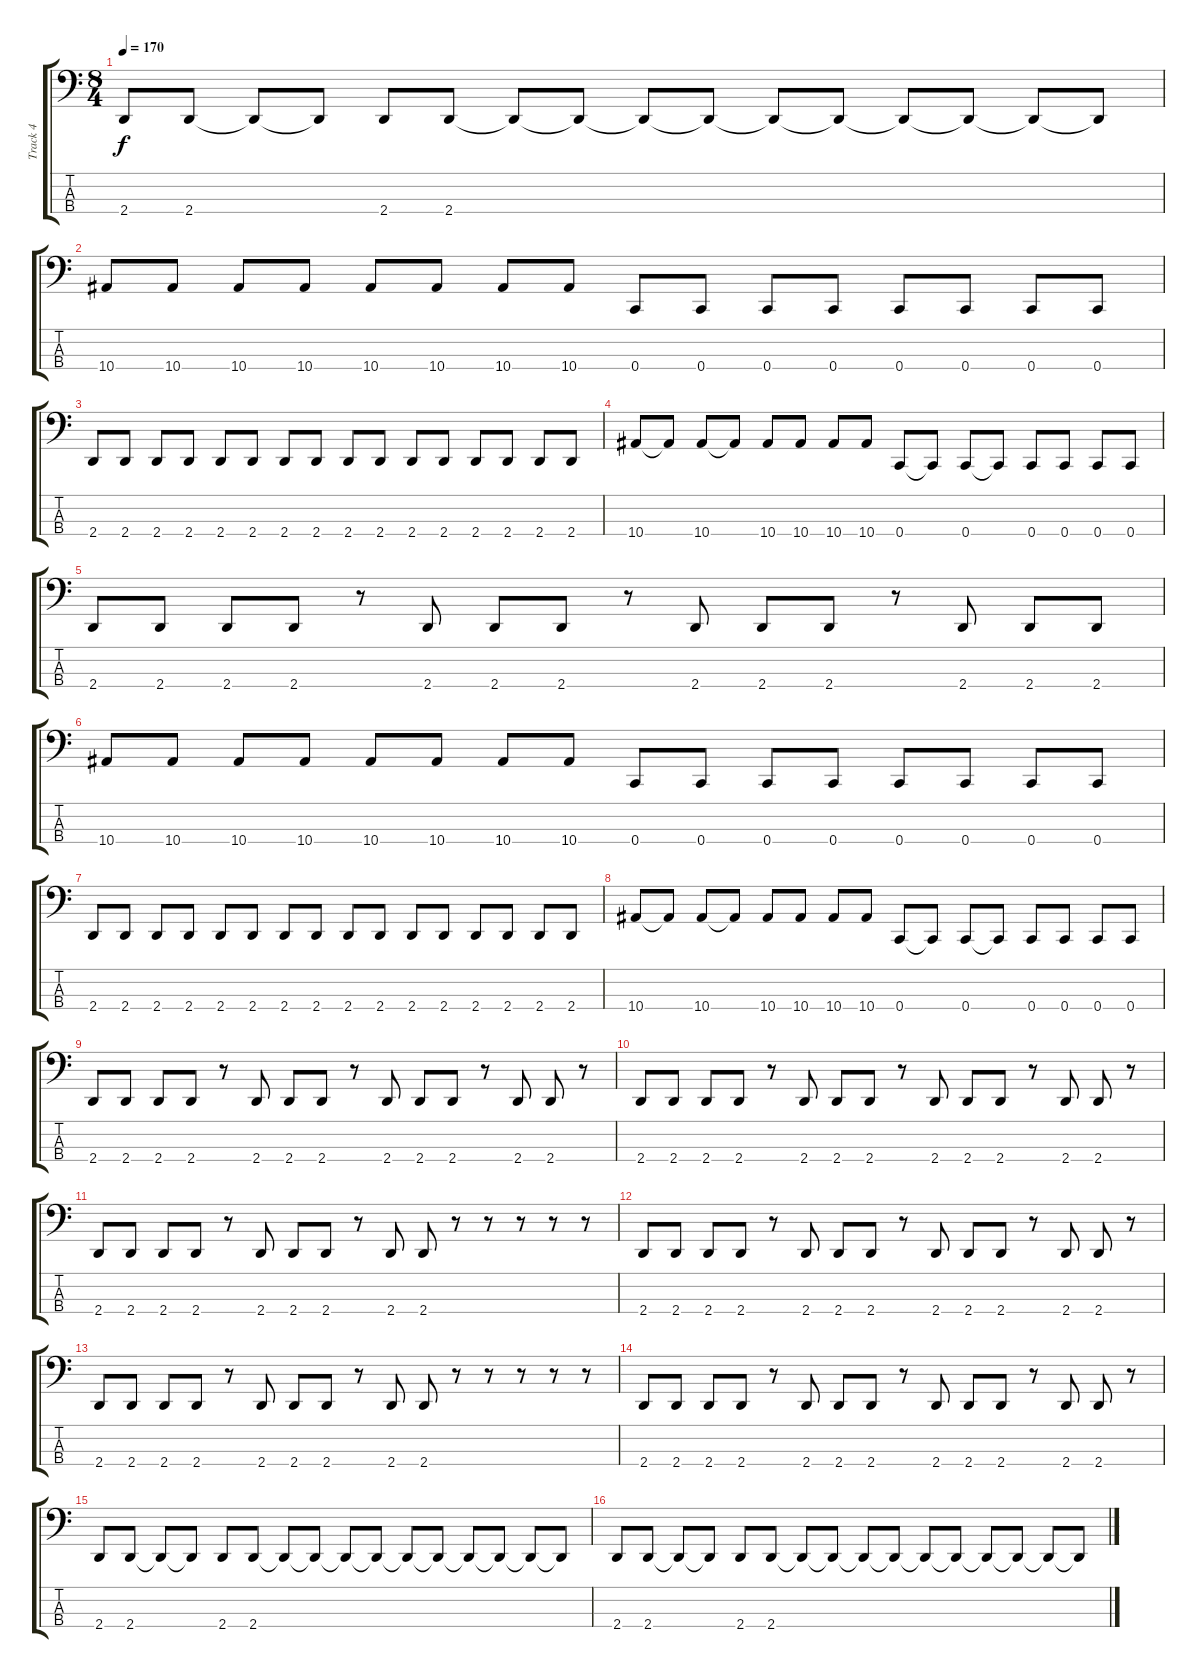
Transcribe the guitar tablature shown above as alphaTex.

\track ("Track 4" "Track 4") {instrument fretlessbass}
\staff {score tabs}
\tuning (F2 C2 G1 C1) {hide}
\ts (8 4)
\tempo 170
\clef f4
\ks c
2.4.8{dy f} 2.4.8 2.4{t}.8 2.4{t}.8 2.4.8 2.4.8 2.4{t}.8 2.4{t}.8 2.4{t}.8 2.4{t}.8 2.4{t}.8 2.4{t}.8 2.4{t}.8 2.4{t}.8 2.4{t}.8 2.4{t}.8 |
10.4.8 10.4.8 10.4.8 10.4.8 10.4.8 10.4.8 10.4.8 10.4.8 0.4.8 0.4.8 0.4.8 0.4.8 0.4.8 0.4.8 0.4.8 0.4.8 |
2.4.8 2.4.8 2.4.8 2.4.8 2.4.8 2.4.8 2.4.8 2.4.8 2.4.8 2.4.8 2.4.8 2.4.8 2.4.8 2.4.8 2.4.8 2.4.8 |
10.4.8 10.4{t}.8 10.4.8 10.4{t}.8 10.4.8 10.4.8 10.4.8 10.4.8 0.4.8 0.4{t}.8 0.4.8 0.4{t}.8 0.4.8 0.4.8 0.4.8 0.4.8 |
2.4.8 2.4.8 2.4.8 2.4.8 r.8 2.4.8 2.4.8 2.4.8 r.8 2.4.8 2.4.8 2.4.8 r.8 2.4.8 2.4.8 2.4.8 |
10.4.8 10.4.8 10.4.8 10.4.8 10.4.8 10.4.8 10.4.8 10.4.8 0.4.8 0.4.8 0.4.8 0.4.8 0.4.8 0.4.8 0.4.8 0.4.8 |
2.4.8 2.4.8 2.4.8 2.4.8 2.4.8 2.4.8 2.4.8 2.4.8 2.4.8 2.4.8 2.4.8 2.4.8 2.4.8 2.4.8 2.4.8 2.4.8 |
10.4.8 10.4{t}.8 10.4.8 10.4{t}.8 10.4.8 10.4.8 10.4.8 10.4.8 0.4.8 0.4{t}.8 0.4.8 0.4{t}.8 0.4.8 0.4.8 0.4.8 0.4.8 |
2.4.8 2.4.8 2.4.8 2.4.8 r.8 2.4.8 2.4.8 2.4.8 r.8 2.4.8 2.4.8 2.4.8 r.8 2.4.8 2.4.8 r.8 |
2.4.8 2.4.8 2.4.8 2.4.8 r.8 2.4.8 2.4.8 2.4.8 r.8 2.4.8 2.4.8 2.4.8 r.8 2.4.8 2.4.8 r.8 |
2.4.8 2.4.8 2.4.8 2.4.8 r.8 2.4.8 2.4.8 2.4.8 r.8 2.4.8 2.4.8 r.8 r.8 r.8 r.8 r.8 |
2.4.8 2.4.8 2.4.8 2.4.8 r.8 2.4.8 2.4.8 2.4.8 r.8 2.4.8 2.4.8 2.4.8 r.8 2.4.8 2.4.8 r.8 |
2.4.8 2.4.8 2.4.8 2.4.8 r.8 2.4.8 2.4.8 2.4.8 r.8 2.4.8 2.4.8 r.8 r.8 r.8 r.8 r.8 |
2.4.8 2.4.8 2.4.8 2.4.8 r.8 2.4.8 2.4.8 2.4.8 r.8 2.4.8 2.4.8 2.4.8 r.8 2.4.8 2.4.8 r.8 |
2.4.8 2.4.8 2.4{t}.8 2.4{t}.8 2.4.8 2.4.8 2.4{t}.8 2.4{t}.8 2.4{t}.8 2.4{t}.8 2.4{t}.8 2.4{t}.8 2.4{t}.8 2.4{t}.8 2.4{t}.8 2.4{t}.8 |
2.4.8 2.4.8 2.4{t}.8 2.4{t}.8 2.4.8 2.4.8 2.4{t}.8 2.4{t}.8 2.4{t}.8 2.4{t}.8 2.4{t}.8 2.4{t}.8 2.4{t}.8 2.4{t}.8 2.4{t}.8 2.4{t}.8
